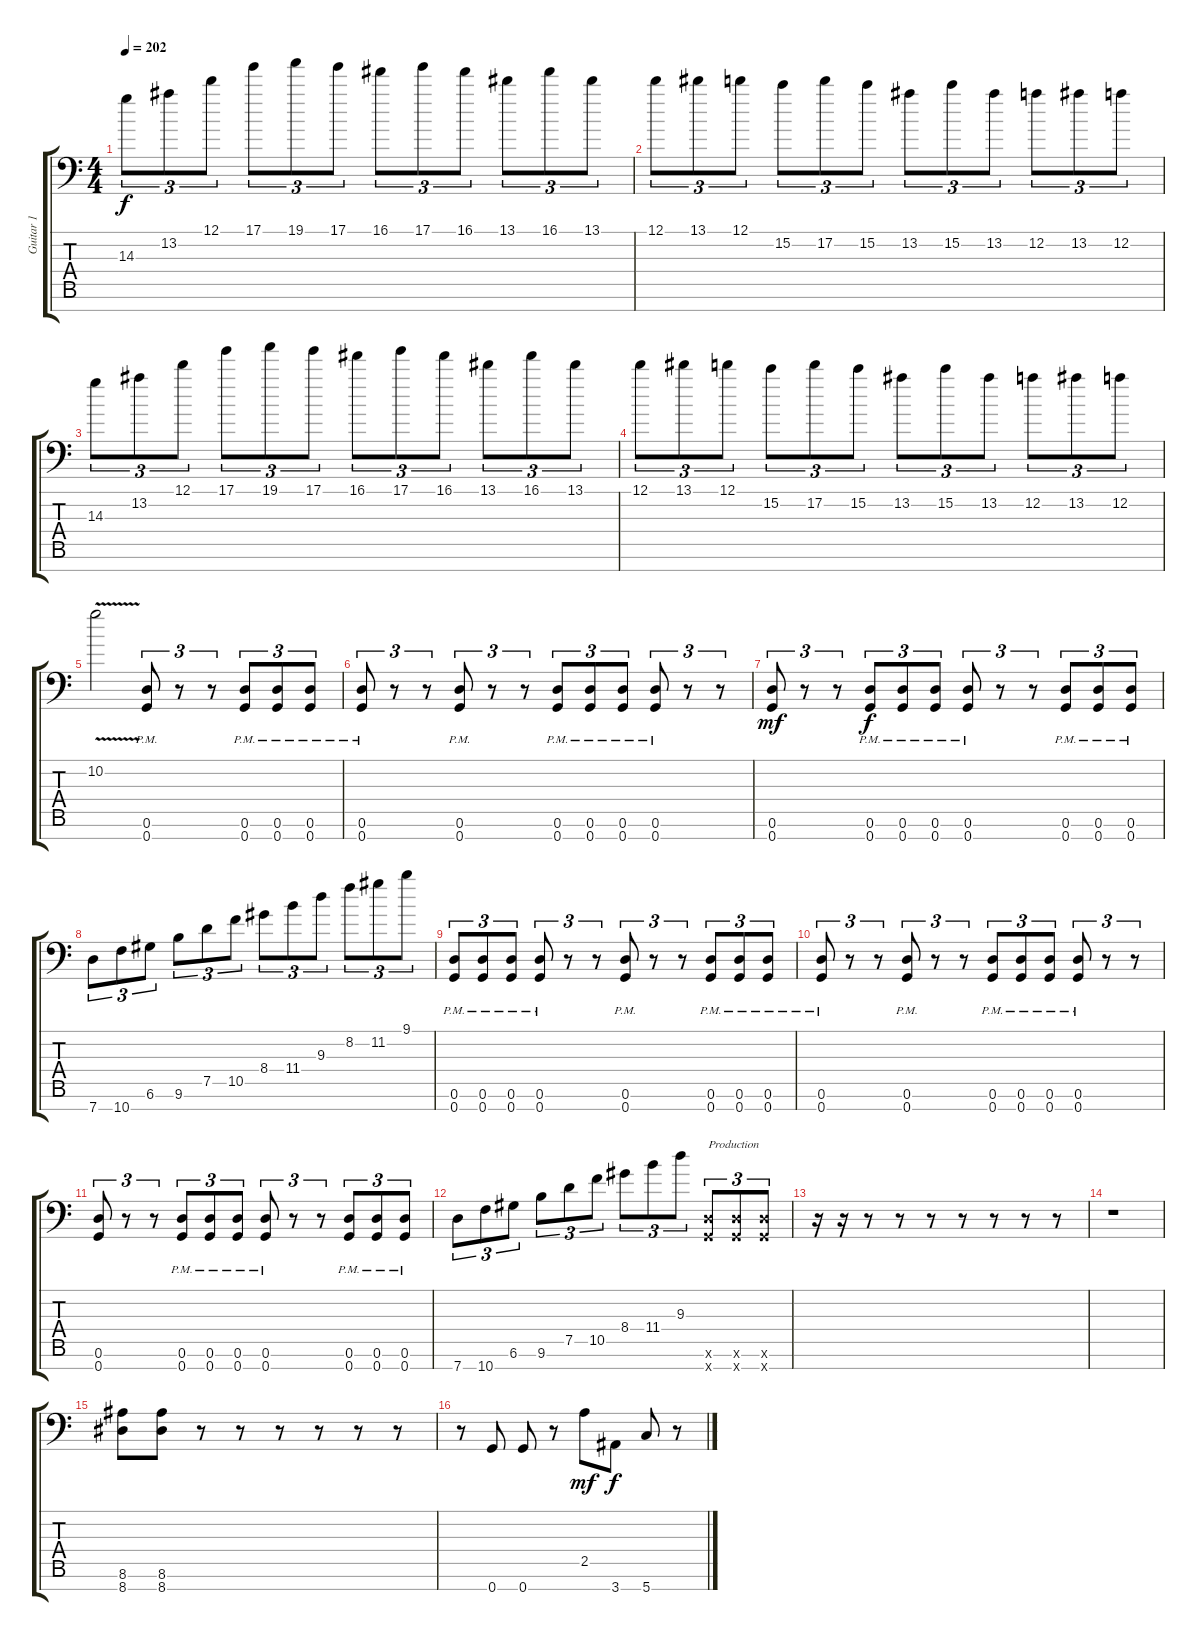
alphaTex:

\track ("Guitar 1" "Guitar 1") {instrument distortionguitar}
\staff {score tabs}
\tuning (D4 A3 F3 C3 G2 D2 G1) {hide}
\ts (4 4)
\tempo 202
\clef f4
\ks c
14.3.8{tu (3 2) dy f} 13.2.8{tu (3 2)} 12.1.8{tu (3 2)} 17.1.8{tu (3 2)} 19.1.8{tu (3 2)} 17.1.8{tu (3 2)} 16.1.8{tu (3 2)} 17.1.8{tu (3 2)} 16.1.8{tu (3 2)} 13.1.8{tu (3 2)} 16.1.8{tu (3 2)} 13.1.8{tu (3 2)} |
12.1.8{tu (3 2)} 13.1.8{tu (3 2)} 12.1.8{tu (3 2)} 15.2.8{tu (3 2)} 17.2.8{tu (3 2)} 15.2.8{tu (3 2)} 13.2.8{tu (3 2)} 15.2.8{tu (3 2)} 13.2.8{tu (3 2)} 12.2.8{tu (3 2)} 13.2.8{tu (3 2)} 12.2.8{tu (3 2)} |
14.3.8{tu (3 2)} 13.2.8{tu (3 2)} 12.1.8{tu (3 2)} 17.1.8{tu (3 2)} 19.1.8{tu (3 2)} 17.1.8{tu (3 2)} 16.1.8{tu (3 2)} 17.1.8{tu (3 2)} 16.1.8{tu (3 2)} 13.1.8{tu (3 2)} 16.1.8{tu (3 2)} 13.1.8{tu (3 2)} |
12.1.8{tu (3 2)} 13.1.8{tu (3 2)} 12.1.8{tu (3 2)} 15.2.8{tu (3 2)} 17.2.8{tu (3 2)} 15.2.8{tu (3 2)} 13.2.8{tu (3 2)} 15.2.8{tu (3 2)} 13.2.8{tu (3 2)} 12.2.8{tu (3 2)} 13.2.8{tu (3 2)} 12.2.8{tu (3 2)} |
10.2{v}.2 (0.6{pm} 0.7{pm}).8{tu (3 2)} r.8{tu (3 2)} r.8{tu (3 2)} (0.6{pm} 0.7{pm}).8{tu (3 2)} (0.6{pm} 0.7{pm}).8{tu (3 2)} (0.6{pm} 0.7{pm}).8{tu (3 2)} |
(0.6{pm} 0.7{pm}).8{tu (3 2)} r.8{tu (3 2)} r.8{tu (3 2)} (0.6{pm} 0.7{pm}).8{tu (3 2)} r.8{tu (3 2)} r.8{tu (3 2)} (0.6{pm} 0.7{pm}).8{tu (3 2)} (0.6{pm} 0.7{pm}).8{tu (3 2)} (0.6{pm} 0.7{pm}).8{tu (3 2)} (0.6{pm} 0.7{pm}).8{tu (3 2)} r.8{tu (3 2)} r.8{tu (3 2)} |
(0.6 0.7).8{tu (3 2) dy mf} r.8{tu (3 2)} r.8{tu (3 2)} (0.6{pm} 0.7{pm}).8{tu (3 2) dy f} (0.6{pm} 0.7{pm}).8{tu (3 2)} (0.6{pm} 0.7{pm}).8{tu (3 2)} (0.6{pm} 0.7{pm}).8{tu (3 2)} r.8{tu (3 2)} r.8{tu (3 2)} (0.6{pm} 0.7{pm}).8{tu (3 2)} (0.6{pm} 0.7{pm}).8{tu (3 2)} (0.6{pm} 0.7{pm}).8{tu (3 2)} |
7.7.8{tu (3 2)} 10.7.8{tu (3 2)} 6.6.8{tu (3 2)} 9.6.8{tu (3 2)} 7.5.8{tu (3 2)} 10.5.8{tu (3 2)} 8.4.8{tu (3 2)} 11.4.8{tu (3 2)} 9.3.8{tu (3 2)} 8.2.8{tu (3 2)} 11.2.8{tu (3 2)} 9.1.8{tu (3 2)} |
(0.6{pm} 0.7{pm}).8{tu (3 2)} (0.6{pm} 0.7{pm}).8{tu (3 2)} (0.6{pm} 0.7{pm}).8{tu (3 2)} (0.6{pm} 0.7{pm}).8{tu (3 2)} r.8{tu (3 2)} r.8{tu (3 2)} (0.6{pm} 0.7{pm}).8{tu (3 2)} r.8{tu (3 2)} r.8{tu (3 2)} (0.6{pm} 0.7{pm}).8{tu (3 2)} (0.6{pm} 0.7{pm}).8{tu (3 2)} (0.6{pm} 0.7{pm}).8{tu (3 2)} |
(0.6{pm} 0.7{pm}).8{tu (3 2)} r.8{tu (3 2)} r.8{tu (3 2)} (0.6{pm} 0.7{pm}).8{tu (3 2)} r.8{tu (3 2)} r.8{tu (3 2)} (0.6{pm} 0.7{pm}).8{tu (3 2)} (0.6{pm} 0.7{pm}).8{tu (3 2)} (0.6{pm} 0.7{pm}).8{tu (3 2)} (0.6{pm} 0.7{pm}).8{tu (3 2)} r.8{tu (3 2)} r.8{tu (3 2)} |
(0.6 0.7).8{tu (3 2)} r.8{tu (3 2)} r.8{tu (3 2)} (0.6{pm} 0.7{pm}).8{tu (3 2)} (0.6{pm} 0.7{pm}).8{tu (3 2)} (0.6{pm} 0.7{pm}).8{tu (3 2)} (0.6{pm} 0.7{pm}).8{tu (3 2)} r.8{tu (3 2)} r.8{tu (3 2)} (0.6{pm} 0.7{pm}).8{tu (3 2)} (0.6{pm} 0.7{pm}).8{tu (3 2)} (0.6{pm} 0.7{pm}).8{tu (3 2)} |
7.7.8{tu (3 2)} 10.7.8{tu (3 2)} 6.6.8{tu (3 2)} 9.6.8{tu (3 2)} 7.5.8{tu (3 2)} 10.5.8{tu (3 2)} 8.4.8{tu (3 2)} 11.4.8{tu (3 2)} 9.3.8{tu (3 2)} (0.6{x} 0.7{x}).8{tu (3 2) txt "Production"} (0.6{x} 0.7{x}).8{tu (3 2)} (0.6{x} 0.7{x}).8{tu (3 2)} |
r.16 r.16 r.8 r.8 r.8 r.8 r.8 r.8 r.8 |
r.1 |
(8.6 8.7).8 (8.6 8.7).8 r.8 r.8 r.8 r.8 r.8 r.8 |
r.8 0.7.8 0.7.8 r.8 2.5.8{dy mf} 3.7.8{dy f} 5.7.8 r.8
